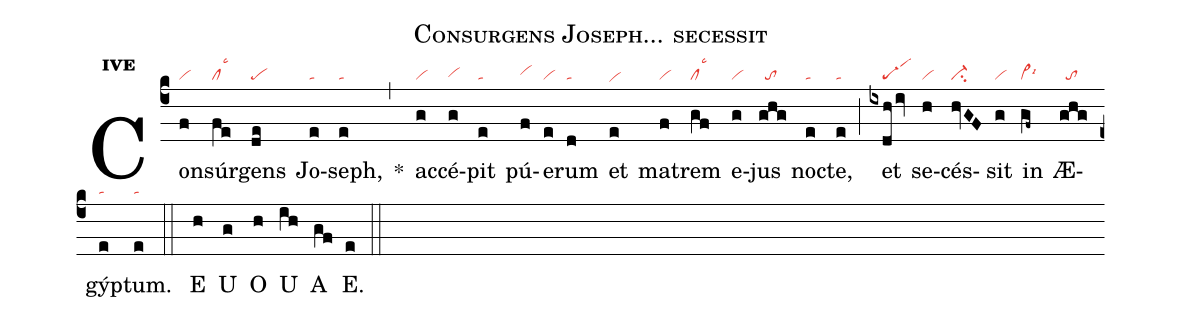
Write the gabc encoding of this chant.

name:Consurgens Joseph... secessit;
office-part:an;
mode:4e;
nabc-lines:1;
%%
initial-style: 0;
name: Angelus Domini apparuit in somnis...vade;
mode: 3;
office-part: Antiphona;
annotation: Ant.;
annotation: iii a 2;
nabc-lines: 1;
%%
(c4) Con(f|vi)súr(fe|cllsc3)gens(de|pe) Jo(e|ta)seph,(e|ta) <sp>*</sp>(,) ac(g|vi)cé(g|vihg)pit(e|ta) pú(f|vihh)e(e|vi)rum(d|ta) et(e|vihe) ma(f|vi)trem(gf|cllsc3) e(g|vi)jus(ghg|//to) noc(e|ta)te,(e|ta) (;) et(ixdh/iv|////scG-1) se(h|vi)cés(hvGF|ci-)sit(g|vi) in(gf~|vi>lsi6) Æ(ghg|//to)gýp(e|ta)tum.(e|ta) (::)
<eu> E(h) U(g) O(h) U(ih) A(gf) E.(e) </eu> (::)
